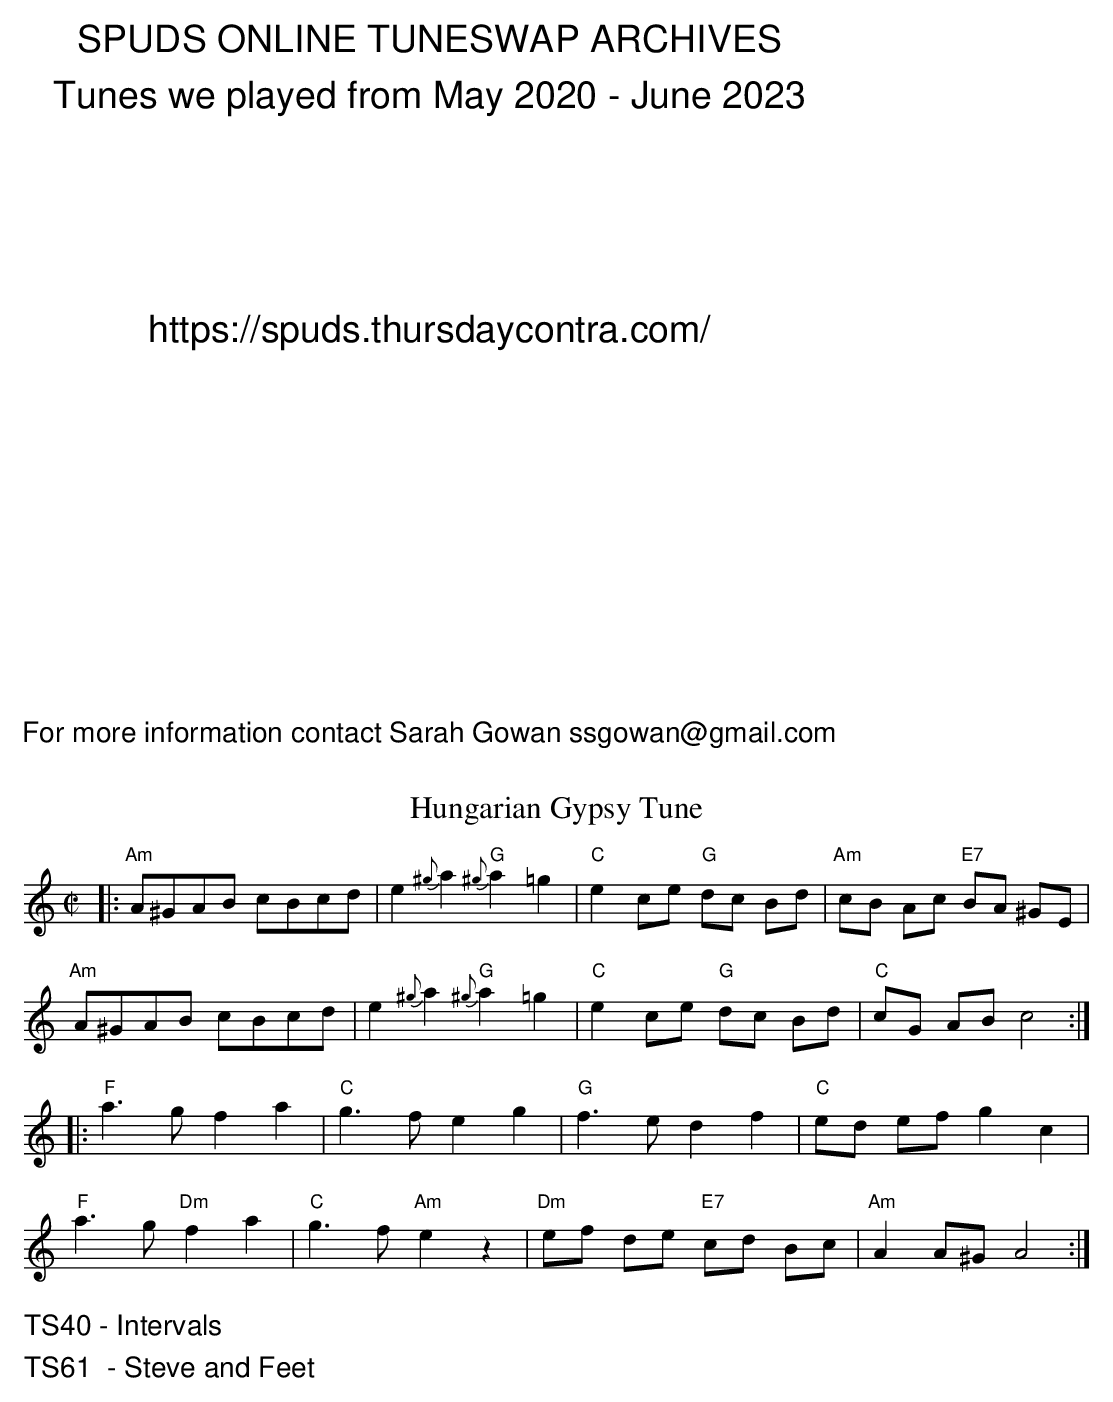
X:1
T:Hungarian Gypsy Tune
M:C|
K:Am
|:"Am"A^GAB cBcd|e2 {^g}a2 "G" {^g}a2 =g2|"C"e2 ce "G"dc Bd|"Am"cB Ac "E7"BA ^GE|
"Am"A^GAB cBcd|e2 {^g}a2 "G" {^g}a2 =g2|"C"e2 ce "G"dc Bd| "C"cG AB c4:|
|:"F"a2>g2 f2a2|"C"g2>f2 e2g2|"G"f2>e2 d2f2|"C"ed ef g2c2|
"F"a2>g2 "Dm"f2a2|"C"g2>f2 "Am"e2z2|"Dm"ef de "E7"cd Bc|"Am"A2 A^G A4:|
